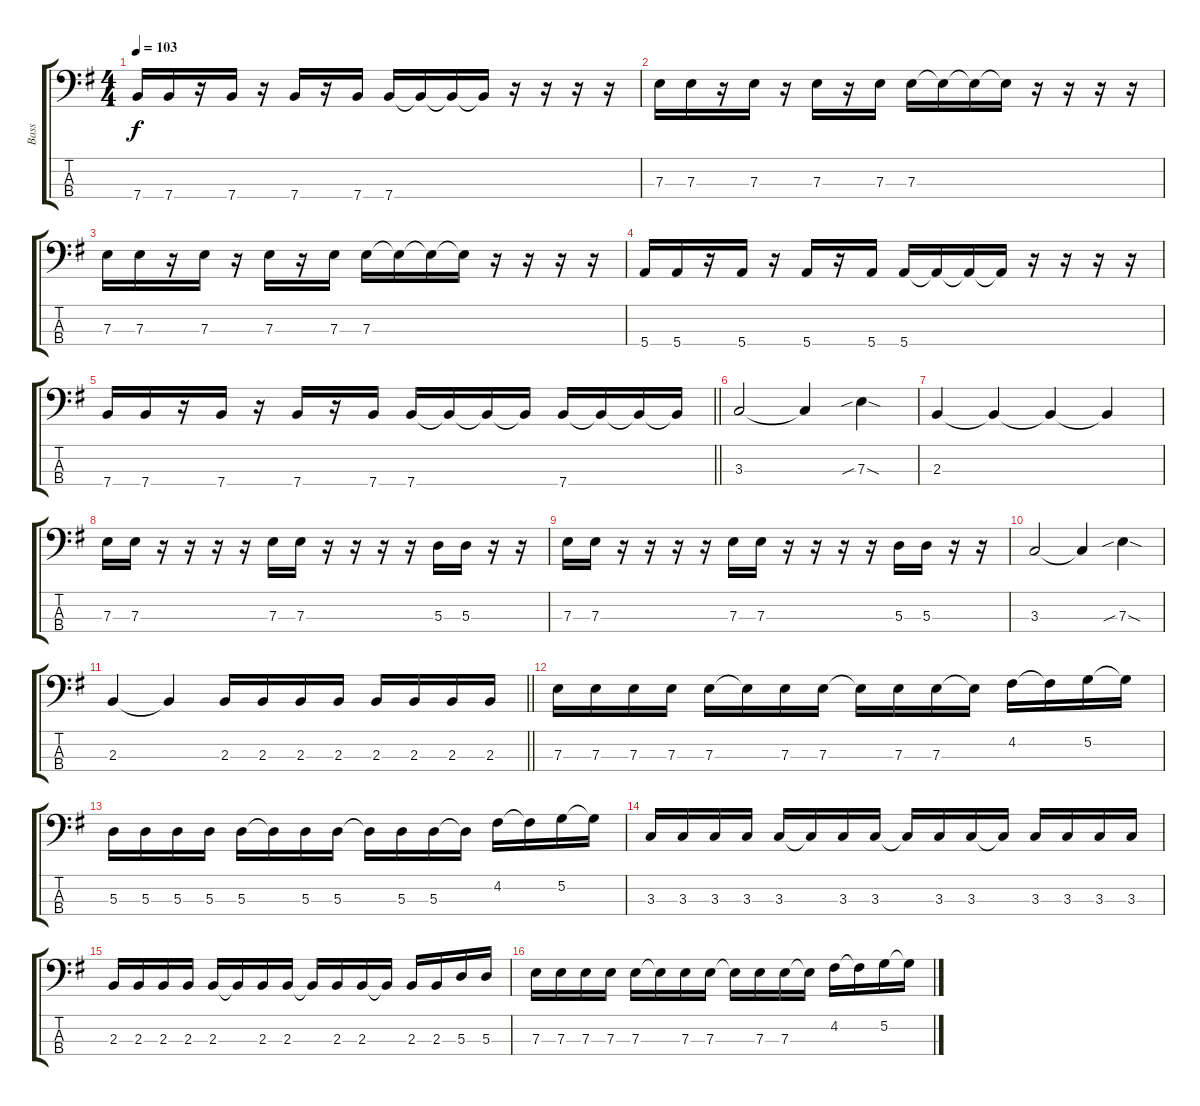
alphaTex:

\track ("Bass" "Bass") {instrument electricbassfinger}
\staff {score tabs}
\tuning (G2 D2 A1 E1) {hide}
\ts (4 4)
\tempo 103
\clef f4
\ks eminor
7.4.16{dy f} 7.4.16 r.16 7.4.16 r.16 7.4.16 r.16 7.4.16 7.4.16 7.4{t}.16 7.4{t}.16 7.4{t}.16 r.16 r.16 r.16 r.16 |
7.3.16 7.3.16 r.16 7.3.16 r.16 7.3.16 r.16 7.3.16 7.3.16 7.3{t}.16 7.3{t}.16 7.3{t}.16 r.16 r.16 r.16 r.16 |
7.3.16 7.3.16 r.16 7.3.16 r.16 7.3.16 r.16 7.3.16 7.3.16 7.3{t}.16 7.3{t}.16 7.3{t}.16 r.16 r.16 r.16 r.16 |
5.4.16 5.4.16 r.16 5.4.16 r.16 5.4.16 r.16 5.4.16 5.4.16 5.4{t}.16 5.4{t}.16 5.4{t}.16 r.16 r.16 r.16 r.16 |
\barLineRight lightlight
7.4.16 7.4.16 r.16 7.4.16 r.16 7.4.16 r.16 7.4.16 7.4.16 7.4{t}.16 7.4{t}.16 7.4{t}.16 7.4.16 7.4{t}.16 7.4{t}.16 7.4{t}.16 |
3.3.2 3.3{t}.4 7.3{sib sod}.4 |
2.3.4 2.3{t}.4 2.3{t}.4 2.3{t}.4 |
7.3.16 7.3.16 r.16 r.16 r.16 r.16 7.3.16 7.3.16 r.16 r.16 r.16 r.16 5.3.16 5.3.16 r.16 r.16 |
7.3.16 7.3.16 r.16 r.16 r.16 r.16 7.3.16 7.3.16 r.16 r.16 r.16 r.16 5.3.16 5.3.16 r.16 r.16 |
3.3.2 3.3{t}.4 7.3{sib sod}.4 |
\barLineRight lightlight
2.3.4 2.3{t}.4 2.3.16 2.3.16 2.3.16 2.3.16 2.3.16 2.3.16 2.3.16 2.3.16 |
7.3.16 7.3.16 7.3.16 7.3.16 7.3.16 7.3{t}.16 7.3.16 7.3.16 7.3{t}.16 7.3.16 7.3.16 7.3{t}.16 4.2.16 4.2{t}.16 5.2.16 5.2{t}.16 |
5.3.16 5.3.16 5.3.16 5.3.16 5.3.16 5.3{t}.16 5.3.16 5.3.16 5.3{t}.16 5.3.16 5.3.16 5.3{t}.16 4.2.16 4.2{t}.16 5.2.16 5.2{t}.16 |
3.3.16 3.3.16 3.3.16 3.3.16 3.3.16 3.3{t}.16 3.3.16 3.3.16 3.3{t}.16 3.3.16 3.3.16 3.3{t}.16 3.3.16 3.3.16 3.3.16 3.3.16 |
2.3.16 2.3.16 2.3.16 2.3.16 2.3.16 2.3{t}.16 2.3.16 2.3.16 2.3{t}.16 2.3.16 2.3.16 2.3{t}.16 2.3.16 2.3.16 5.3.16 5.3.16 |
7.3.16 7.3.16 7.3.16 7.3.16 7.3.16 7.3{t}.16 7.3.16 7.3.16 7.3{t}.16 7.3.16 7.3.16 7.3{t}.16 4.2.16 4.2{t}.16 5.2.16 5.2{t}.16
